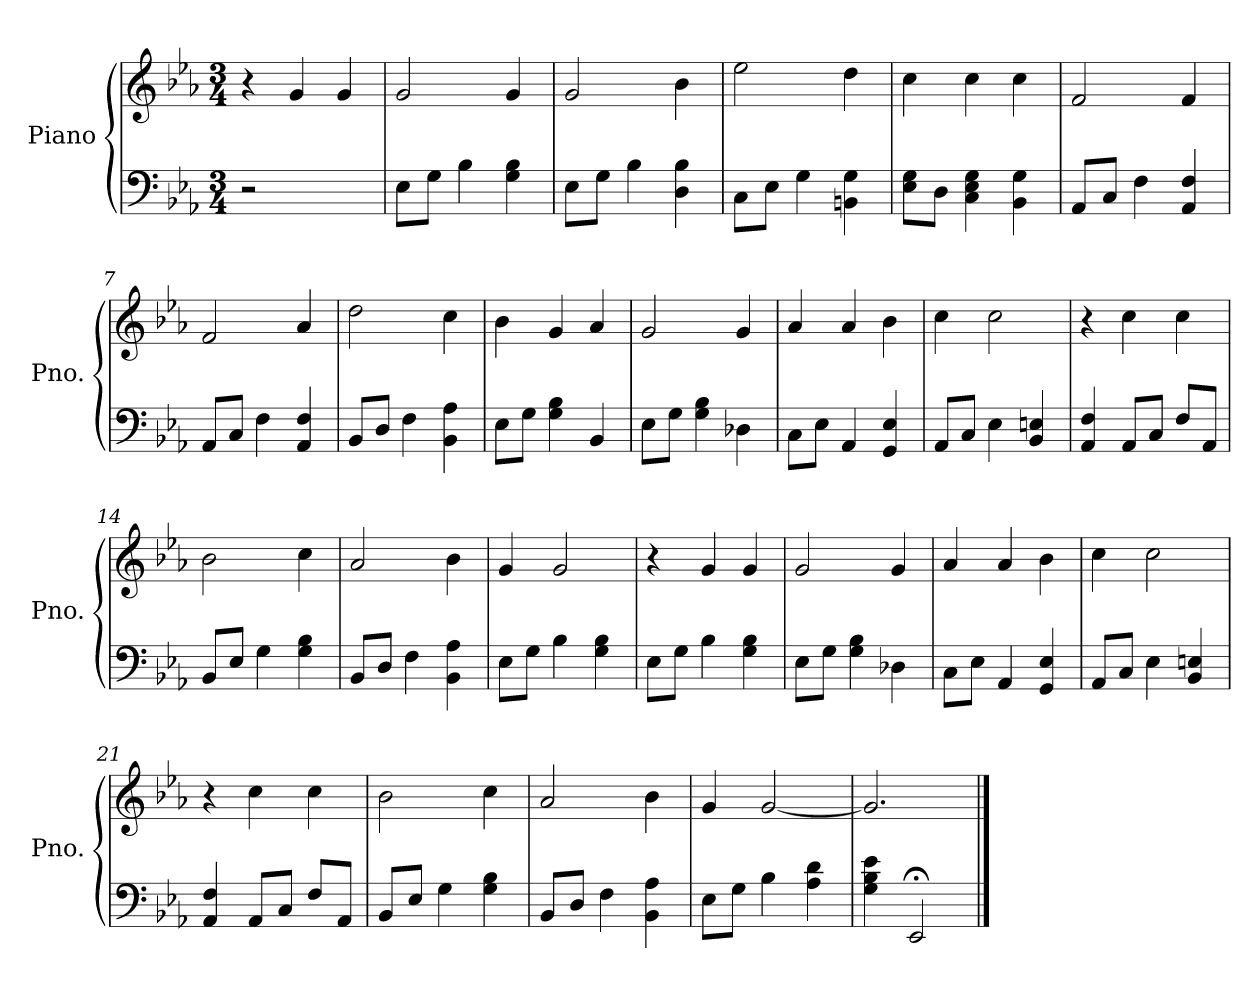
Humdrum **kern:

**kern	**kern
*part1	*part1
*staff2	*staff1
*I"Piano	*
*I'Pno.	*
*stria5	*stria5
*clefF4	*clefG2
*k[b-e-a-]	*k[b-e-a-]
*E-:	*E-:
*M3/4	*M3/4
*MM108	*MM108
=1	=1
2r	4r
.	4g/
4ryy	4g/
=2	=2
8E-\L	2g/
8G\J	.
4B-\	.
4G\ 4B-\	4g/
=3	=3
8E-\L	2g/
8G\J	.
4B-\	.
4D\ 4B-\	4b-\
=4	=4
8C\L	2ee-\
8E-\J	.
4G\	.
4BBn\ 4G\	4dd\
=5	=5
8E-\ 8G\L	4cc\
8D\J	.
4C\ 4E-\ 4G\	4cc\
4BB-\ 4G\	4cc\
=6	=6
8AA-/L	2f/
8C/J	.
4F\	.
4AA-/ 4F/	4f/
=7	=7
8AA-/L	2f/
8C/J	.
4F\	.
4AA-/ 4F/	4a-/
=8	=8
8BB-/L	2dd\
8D/J	.
4F\	.
4BB-\ 4A-\	4cc\
=9	=9
8E-\L	4b-\
8G\J	.
4G\ 4B-\	4g/
4BB-/	4a-/
=10	=10
8E-\L	2g/
8G\J	.
4G\ 4B-\	.
4D-X\	4g/
=11	=11
8C\L	4a-/
8E-\J	.
4AA-/	4a-/
4GG/ 4E-/	4b-\
=12	=12
8AA-/L	4cc\
8C/J	.
4E-\	2cc\
4BB-/ 4En/	.
=13	=13
4AA-/ 4F/	4r
8AA-/L	4cc\
8C/J	.
8F/L	4cc\
8AA-/J	.
=14	=14
8BB-/L	2b-\
8E-/J	.
4G\	.
4G\ 4B-\	4cc\
=15	=15
8BB-/L	2a-/
8D/J	.
4F\	.
4BB-\ 4A-\	4b-\
=16	=16
8E-\L	4g/
8G\J	.
4B-\	2g/
4G\ 4B-\	.
=17	=17
8E-\L	4r
8G\J	.
4B-\	4g/
4G\ 4B-\	4g/
=18	=18
8E-\L	2g/
8G\J	.
4G\ 4B-\	.
4D-X\	4g/
=19	=19
8C\L	4a-/
8E-\J	.
4AA-/	4a-/
4GG/ 4E-/	4b-\
=20	=20
8AA-/L	4cc\
8C/J	.
4E-\	2cc\
4BB-/ 4En/	.
=21	=21
4AA-/ 4F/	4r
8AA-/L	4cc\
8C/J	.
8F/L	4cc\
8AA-/J	.
=22	=22
8BB-/L	2b-\
8E-/J	.
4G\	.
4G\ 4B-\	4cc\
=23	=23
8BB-/L	2a-/
8D/J	.
4F\	.
4BB-\ 4A-\	4b-\
=24	=24
8E-\L	4g/
8G\J	.
4B-\	[2g/
4A-\ 4d\	.
=25	=25
4G\ 4B-\ 4e-\	2.g/]
2EE-;/	.
==	==
*-	*-
